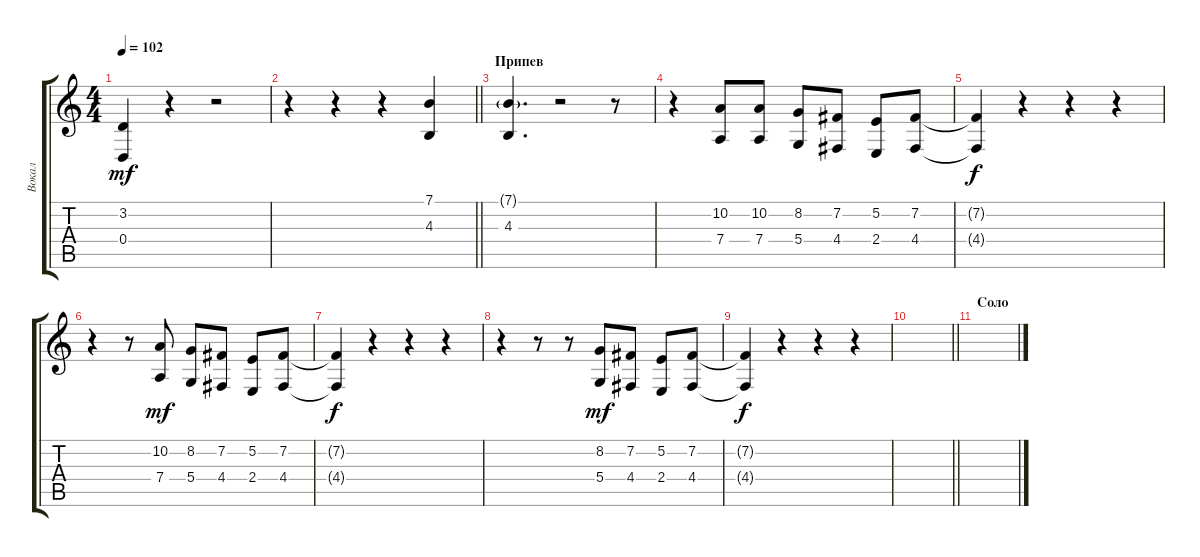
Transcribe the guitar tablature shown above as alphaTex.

\track ("Вокал" "Вокал") {instrument viola}
\staff {score tabs}
\tuning (E4 B3 G3 D3 A2 E2) {hide}
\ts (4 4)
\tempo 102
\clef g2
\ks c
(3.2 0.4).4{dy mf} r.4 r.2 |
\barLineRight lightlight
r.4 r.4 r.4 (7.1 4.3).4 |
\section ("" "Припев")
(7.1{g} 4.3).4{d} r.2 r.8 |
r.4 (10.2 7.4).8 (10.2 7.4).8 (8.2 5.4).8 (7.2 4.4).8 (5.2 2.4).8 (7.2 4.4).8 |
(7.2{t} 4.4{t}).4{dy f} r.4 r.4 r.4 |
r.4 r.8 (10.2 7.4).8{dy mf} (8.2 5.4).8 (7.2 4.4).8 (5.2 2.4).8 (7.2 4.4).8 |
(7.2{t} 4.4{t}).4{dy f} r.4 r.4 r.4 |
r.4 r.8 r.8 (8.2 5.4).8{dy mf} (7.2 4.4).8 (5.2 2.4).8 (7.2 4.4).8 |
(7.2{t} 4.4{t}).4{dy f} r.4 r.4 r.4 |
\barLineRight lightlight
|
\section ("" "Соло")
